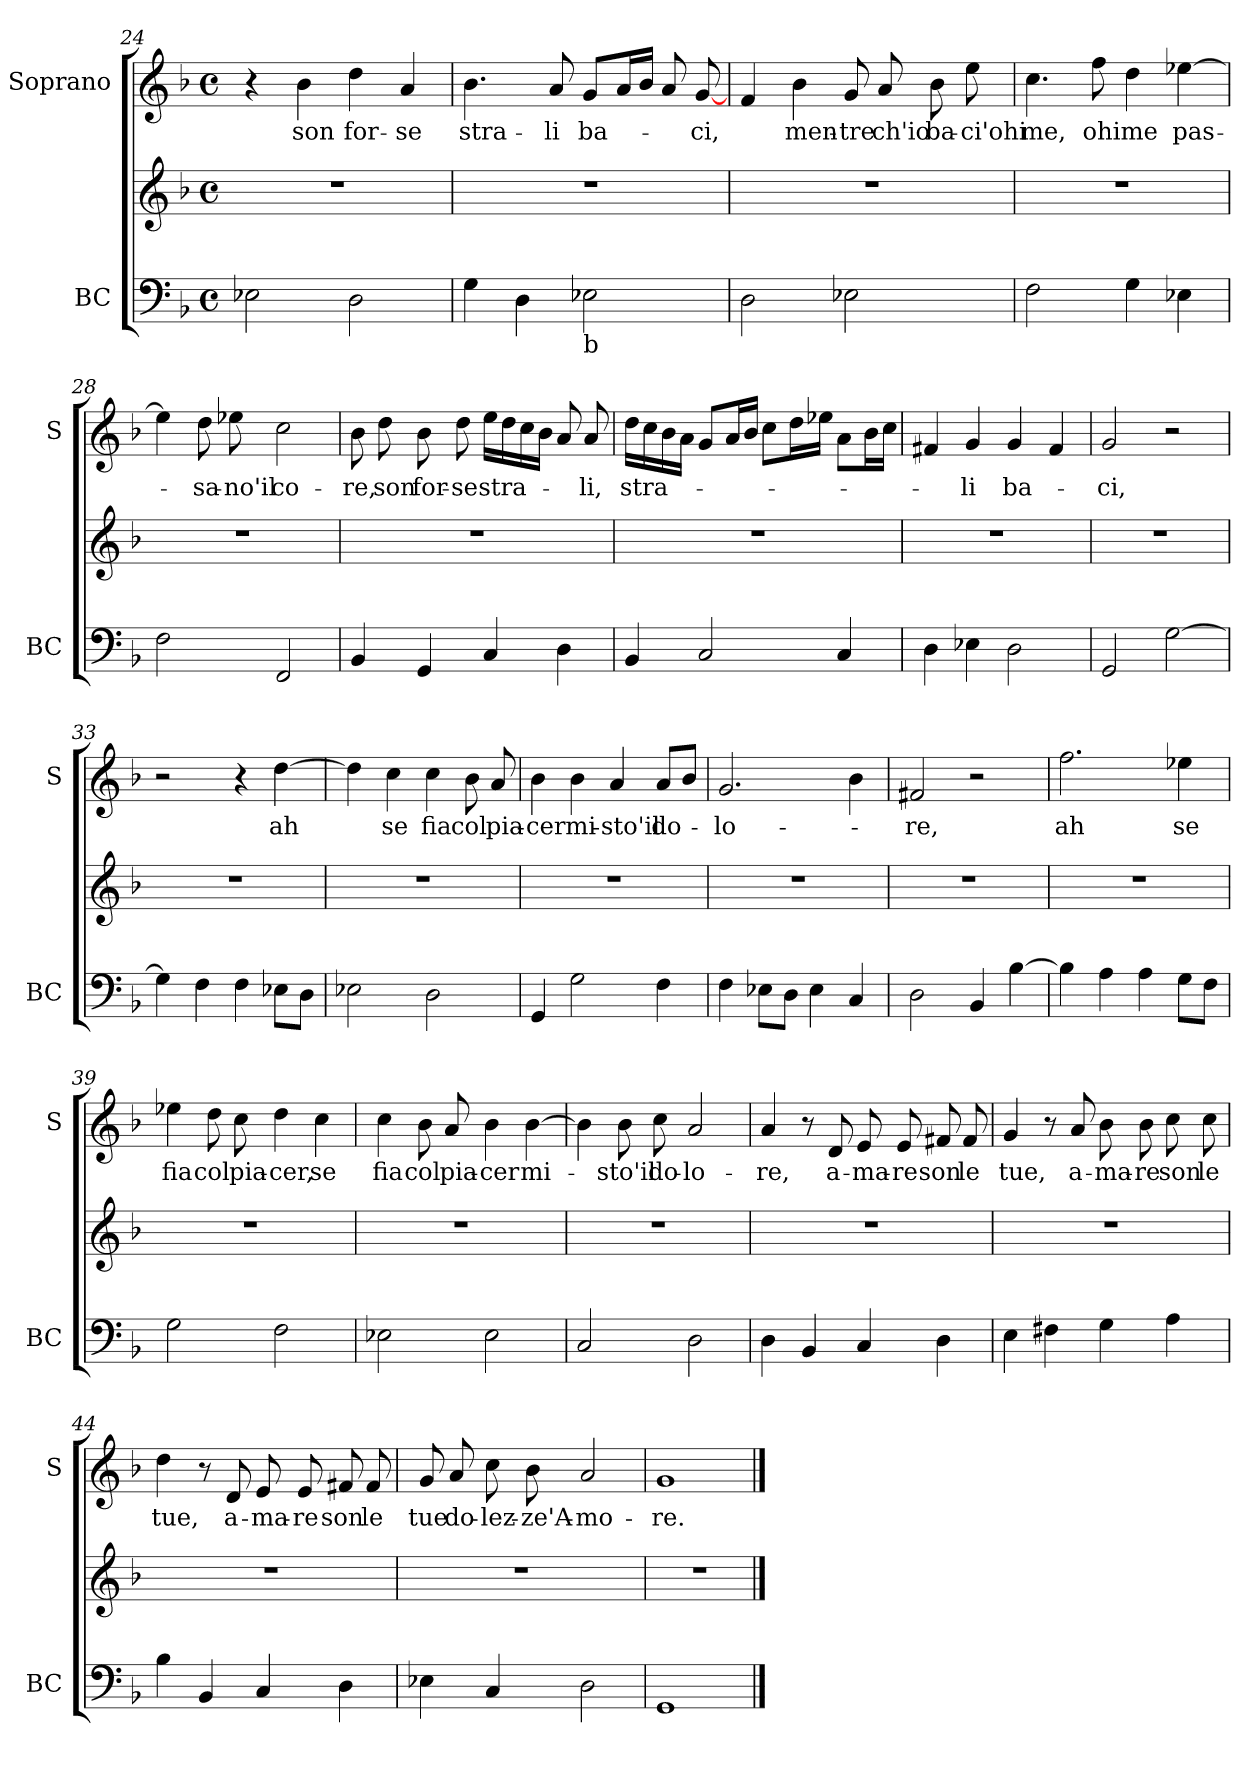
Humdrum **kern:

**kern	**kern	**kern	**text
*part2	*part2	*part1	*part1
*staff3	*staff2	*staff1	*staff1
*I"BC	*	*I"Soprano	*
*I'BC	*	*I'S	*
*clefF4	*clefG2	*clefG2	*
*k[b-]	*k[b-]	*k[b-]	*
*F:	*F:	*F:	*
*M4/4	*M4/4	*M4/4	*
*met(c)	*met(c)	*met(c)	*
=24	=24	=24	=24
2E-X\	1r	4r	.
!	!	!	!LO:LY:b
.	.	4b-\	son
!	!	!	!LO:LY:b
2D\	.	4dd\	for-
!	!	!	!LO:LY:b
.	.	4a/	-se
=25	=25	=25	=25
!	!	!	!LO:LY:b
4G\	1r	4.b-\	stra-
4D\	.	.	.
!	!	!	!LO:LY:b
.	.	8a/	-li
!LO:TX:b:t=b	!	!	!
!	!	!	!LO:LY:b
2E-X\	.	8g/L	ba-
.	.	16a/L	.
.	.	16b-/JJ	.
.	.	8a/	.
!	!	!	!LO:LY:b
.	.	[8g/	-ci,
!!LO:LB:g=z
=26	=26	=26	=26
2D\	1r	4f/	.
!	!	!	!LO:LY:b
.	.	4b-\	men-
!	!	!	!LO:LY:b
2E-X\	.	8g/	-tre
!	!	!	!LO:LY:b
.	.	8a/	ch'io
!	!	!	!LO:LY:b
.	.	8b-\	ba-
!	!	!	!LO:LY:b
.	.	8ee\	-ci'ohi
=27	=27	=27	=27
!	!	!	!LO:LY:b
2F\	1r	4.cc\	me,
!	!	!	!LO:LY:b
.	.	8ff\	ohi
!	!	!	!LO:LY:b
4G\	.	4dd\	me
!	!	!	!LO:LY:b
4E-X\	.	[4ee-X\	pas-
=28	=28	=28	=28
2F\	1r	4ee-\]	.
!	!	!	!LO:LY:b
.	.	8dd\	-sa-
!	!	!	!LO:LY:b
.	.	8ee-X\	-no'il
!	!	!	!LO:LY:b
2FF/	.	2cc\	co-
=29	=29	=29	=29
!	!	!	!LO:LY:b
4BB-/	1r	8b-\	-re,
!	!	!	!LO:LY:b
.	.	8dd\	son
!	!	!	!LO:LY:b
4GG/	.	8b-\	for-
!	!	!	!LO:LY:b
.	.	8dd\	-se
!	!	!	!LO:LY:b
4C/	.	16ee\LL	stra-
.	.	16dd\	.
.	.	16cc\	.
.	.	16b-\JJ	.
4D\	.	8a/	.
!	!	!	!LO:LY:b
.	.	8a/	-li,
!!LO:PB:g=z
=30	=30	=30	=30
!	!	!	!LO:LY:b
4BB-/	1r	16dd\LL	stra-
.	.	16cc\	.
.	.	16b-\	.
.	.	16a\JJ	.
2C/	.	8g/L	.
.	.	16a/L	.
.	.	16b-/JJ	.
.	.	8cc\L	.
.	.	16dd\L	.
.	.	16ee-X\JJ	.
4C/	.	8a\L	.
.	.	16b-\L	.
.	.	16cc\JJ	.
=31	=31	=31	=31
4D\	1r	4f#X/	.
!	!	!	!LO:LY:b
4E-X\	.	4g/	-li
!	!	!	!LO:LY:b
2D\	.	4g/	ba-
.	.	4f#/	.
=32	=32	=32	=32
!	!	!	!LO:LY:b
2GG/	1r	2g/	-ci,
[2G\	.	2r	.
=33	=33	=33	=33
4G\]	1r	2r	.
4F\	.	.	.
4F\	.	4r	.
!	!	!	!LO:LY:b
8E-X\L	.	[4dd\	ah
8D\J	.	.	.
!!LO:LB:g=z
=34	=34	=34	=34
2E-X\	1r	4dd\]	.
!	!	!	!LO:LY:b
.	.	4cc\	se
!	!	!	!LO:LY:b
2D\	.	4cc\	fia
!	!	!	!LO:LY:b
.	.	8b-\	col
!	!	!	!LO:LY:b
.	.	8a/	pia-
=35	=35	=35	=35
!	!	!	!LO:LY:b
4GG/	1r	4b-\	-cer
!	!	!	!LO:LY:b
2G\	.	4b-\	mi-
!	!	!	!LO:LY:b
.	.	4a/	-sto'il
!	!	!	!LO:LY:b
4F\	.	8a/L	do-
.	.	8b-/J	.
=36	=36	=36	=36
!	!	!	!LO:LY:b
4F\	1r	2.g/	-lo-
8E-X\L	.	.	.
8D\J	.	.	.
4E-\	.	.	.
4C/	.	4b-\	.
=37	=37	=37	=37
!	!	!	!LO:LY:b
2D\	1r	2f#X/	-re,
4BB-/	.	2r	.
[4B-\	.	.	.
=38	=38	=38	=38
!	!	!	!LO:LY:b
4B-\]	1r	2.ff\	ah
4A\	.	.	.
4A\	.	.	.
!	!	!	!LO:LY:b
8G\L	.	4ee-X\	se
8F\J	.	.	.
!!LO:LB:g=z
=39	=39	=39	=39
!	!	!	!LO:LY:b
2G\	1r	4ee-X\	fia
!	!	!	!LO:LY:b
.	.	8dd\	col
!	!	!	!LO:LY:b
.	.	8cc\	pia-
!	!	!	!LO:LY:b
2F\	.	4dd\	-cer,
!	!	!	!LO:LY:b
.	.	4cc\	se
=40	=40	=40	=40
!	!	!	!LO:LY:b
2E-X\	1r	4cc\	fia
!	!	!	!LO:LY:b
.	.	8b-\	col
!	!	!	!LO:LY:b
.	.	8a/	pia-
!	!	!	!LO:LY:b
2E-\	.	4b-\	-cer
!	!	!	!LO:LY:b
.	.	[4b-\	mi-
=41	=41	=41	=41
2C/	1r	4b-\]	.
!	!	!	!LO:LY:b
.	.	8b-\	-sto'il
!	!	!	!LO:LY:b
.	.	8cc\	do-
!	!	!	!LO:LY:b
2D\	.	2a/	-lo-
=42	=42	=42	=42
!	!	!	!LO:LY:b
4D\	1r	4a/	-re,
4BB-/	.	8r	.
!	!	!	!LO:LY:b
.	.	8d/	a-
!	!	!	!LO:LY:b
4C/	.	8e/	-ma-
!	!	!	!LO:LY:b
.	.	8e/	-re
!	!	!	!LO:LY:b
4D\	.	8f#X/	son
!	!	!	!LO:LY:b
.	.	8f#/	le
!!LO:LB:g=z
=43	=43	=43	=43
!	!	!	!LO:LY:b
4E\	1r	4g/	tue,
4F#X\	.	8r	.
!	!	!	!LO:LY:b
.	.	8a/	a-
!	!	!	!LO:LY:b
4G\	.	8b-\	-ma-
!	!	!	!LO:LY:b
.	.	8b-\	-re
!	!	!	!LO:LY:b
4A\	.	8cc\	son
!	!	!	!LO:LY:b
.	.	8cc\	le
=44	=44	=44	=44
!	!	!	!LO:LY:b
4B-\	1r	4dd\	tue,
4BB-/	.	8r	.
!	!	!	!LO:LY:b
.	.	8d/	a-
!	!	!	!LO:LY:b
4C/	.	8e/	-ma-
!	!	!	!LO:LY:b
.	.	8e/	-re
!	!	!	!LO:LY:b
4D\	.	8f#X/	son
!	!	!	!LO:LY:b
.	.	8f#/	le
=45	=45	=45	=45
!	!	!	!LO:LY:b
4E-X\	1r	8g/	tue
!	!	!	!LO:LY:b
.	.	8a/	do-
!	!	!	!LO:LY:b
4C/	.	8cc\	-lez-
!	!	!	!LO:LY:b
.	.	8b-\	-ze'A-
!	!	!	!LO:LY:b
2D\	.	2a/	-mo-
=46	=46	=46	=46
!	!	!	!LO:LY:b
1GG	1r	1g	-re.
==	==	==	==
*-	*-	*-	*-
